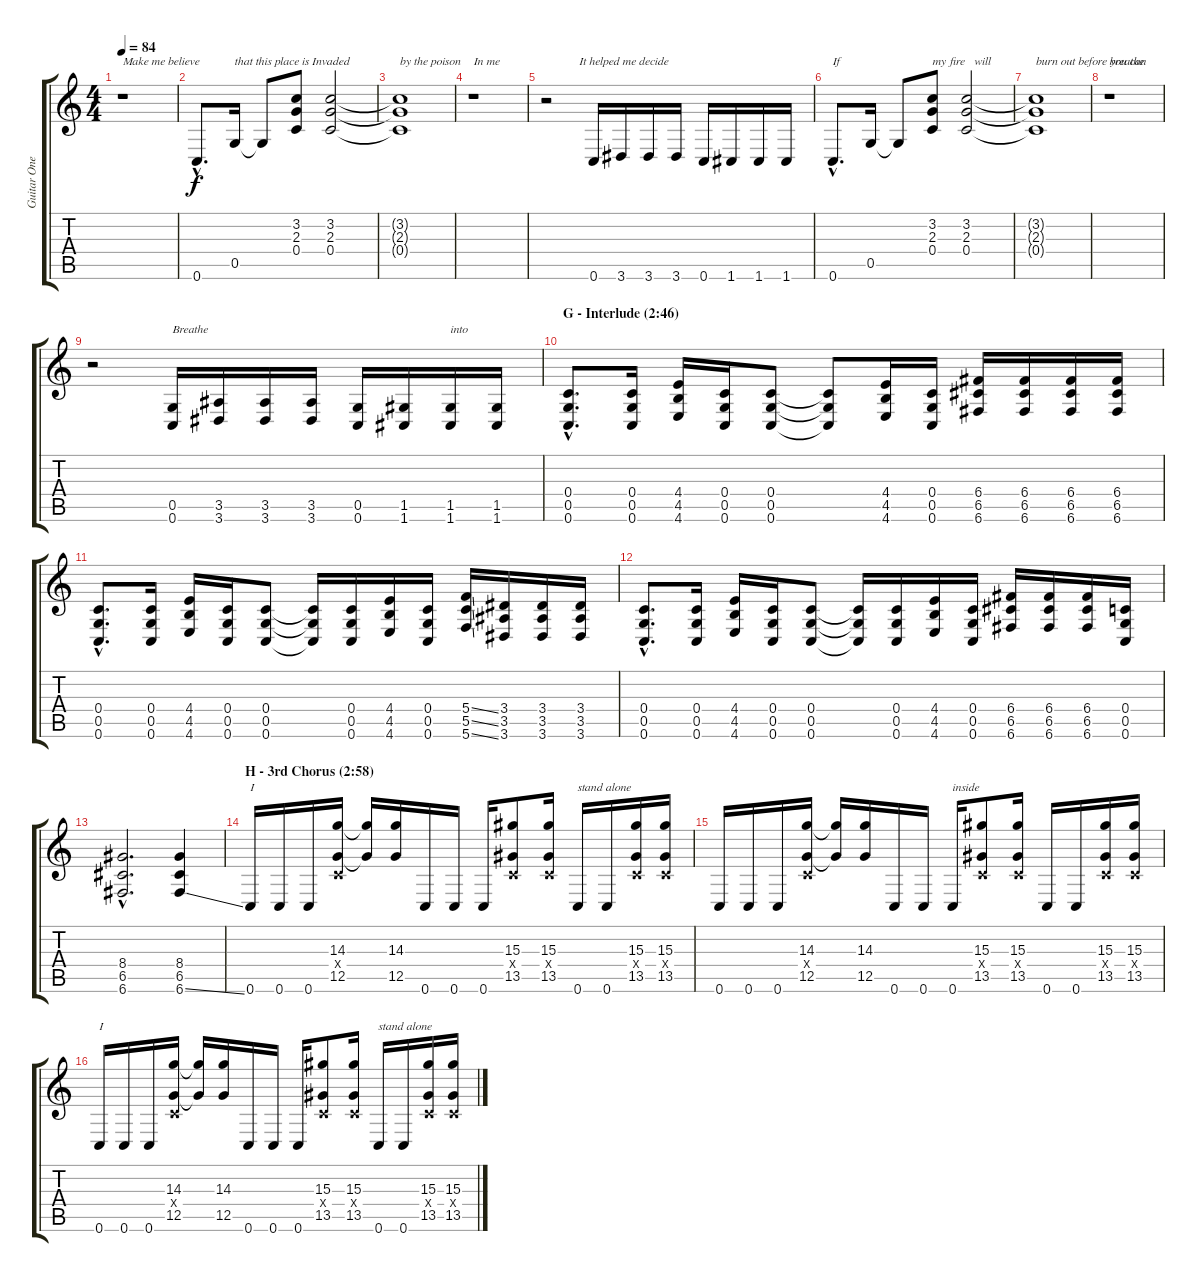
\track ("Guitar One" "Guitar One") {instrument distortionguitar}
\staff {score tabs}
\tuning (D4 A3 F3 C3 G2 C2) {hide}
\ts (4 4)
\tempo 84
\clef g2
\ks c
r.1{txt "Make me believe" dy f} |
0.6{hac}.8{d} 0.5.16{txt "that this place is Invaded"} 0.5{t}.8 (3.2 2.3 0.4).8 (3.2 2.3 0.4).2 |
(3.2{t} 2.3{t} 0.4{t}).1{txt "by the poison"} |
r.1{txt "In me"} |
r.2{txt "           It helped me decide"} 0.6.16 3.6.16 3.6.16 3.6.16 0.6.16 1.6.16 1.6.16 1.6.16 |
0.6{hac}.8{d txt "If"} 0.5.16 0.5{t}.8 (3.2 2.3 0.4).8{txt "my fire   will"} (3.2 2.3 0.4).2 |
(3.2{t} 2.3{t} 0.4{t}).1{txt "burn out before you can"} |
r.1{txt "breathe"} |
r.2 (0.5 0.6).16{txt "Breathe"} (3.5 3.6).16 (3.5 3.6).16 (3.5 3.6).16 (0.5 0.6).16 (1.5 1.6).16 (1.5 1.6).16{txt "into"} (1.5 1.6).16 |
\section ("" "G - Interlude (2:46)")
(0.4{hac} 0.5{hac} 0.6{hac}).8{d} (0.4 0.5 0.6).16 (4.4 4.5 4.6).16 (0.4 0.5 0.6).16 (0.4 0.5 0.6).8 (0.4{t} 0.5{t} 0.6{t}).8 (4.4 4.5 4.6).16 (0.4 0.5 0.6).16 (6.4 6.5 6.6).16 (6.4 6.5 6.6).16 (6.4 6.5 6.6).16 (6.4 6.5 6.6).16 |
(0.4{hac} 0.5{hac} 0.6{hac}).8{d} (0.4 0.5 0.6).16 (4.4 4.5 4.6).16 (0.4 0.5 0.6).16 (0.4 0.5 0.6).8 (0.4{t} 0.5{t} 0.6{t}).16 (0.4 0.5 0.6).16 (4.4 4.5 4.6).16 (0.4 0.5 0.6).16 (5.4{ss} 5.5{ss} 5.6{ss}).16 (3.4 3.5 3.6).16 (3.4 3.5 3.6).16 (3.4 3.5 3.6).16 |
(0.4{hac} 0.5{hac} 0.6{hac}).8{d} (0.4 0.5 0.6).16 (4.4 4.5 4.6).16 (0.4 0.5 0.6).16 (0.4 0.5 0.6).8 (0.4{t} 0.5{t} 0.6{t}).16 (0.4 0.5 0.6).16 (4.4 4.5 4.6).16 (0.4 0.5 0.6).16 (6.4 6.5 6.6).16 (6.4 6.5 6.6).16 (6.4 6.5 6.6).16 (0.4 0.5 0.6).16 |
(8.4{hac} 6.5{hac} 6.6{hac}).2{d} (8.4 6.5 6.6{ss}).4 |
\section ("" "H - 3rd Chorus (2:58)")
0.6.16{txt "I"} 0.6.16 0.6.16 (14.3 0.4{x} 12.5).16 (14.3{t} 12.5{t}).16 (14.3 12.5).16 0.6.16 0.6.16 0.6.16 (15.3 0.4{x} 13.5).8 (15.3 0.4{x} 13.5).16 0.6.16{txt "stand alone"} 0.6.16 (15.3 0.4{x} 13.5).16 (15.3 0.4{x} 13.5).16 |
0.6.16 0.6.16 0.6.16 (14.3 0.4{x} 12.5).16 (14.3{t} 12.5{t}).16 (14.3 12.5).16 0.6.16 0.6.16 0.6.16{txt "inside"} (15.3 0.4{x} 13.5).8 (15.3 0.4{x} 13.5).16 0.6.16 0.6.16 (15.3 0.4{x} 13.5).16 (15.3 0.4{x} 13.5).16 |
0.6.16{txt "I"} 0.6.16 0.6.16 (14.3 0.4{x} 12.5).16 (14.3{t} 12.5{t}).16 (14.3 12.5).16 0.6.16 0.6.16 0.6.16 (15.3 0.4{x} 13.5).8 (15.3 0.4{x} 13.5).16 0.6.16{txt "stand alone"} 0.6.16 (15.3 0.4{x} 13.5).16 (15.3 0.4{x} 13.5).16
